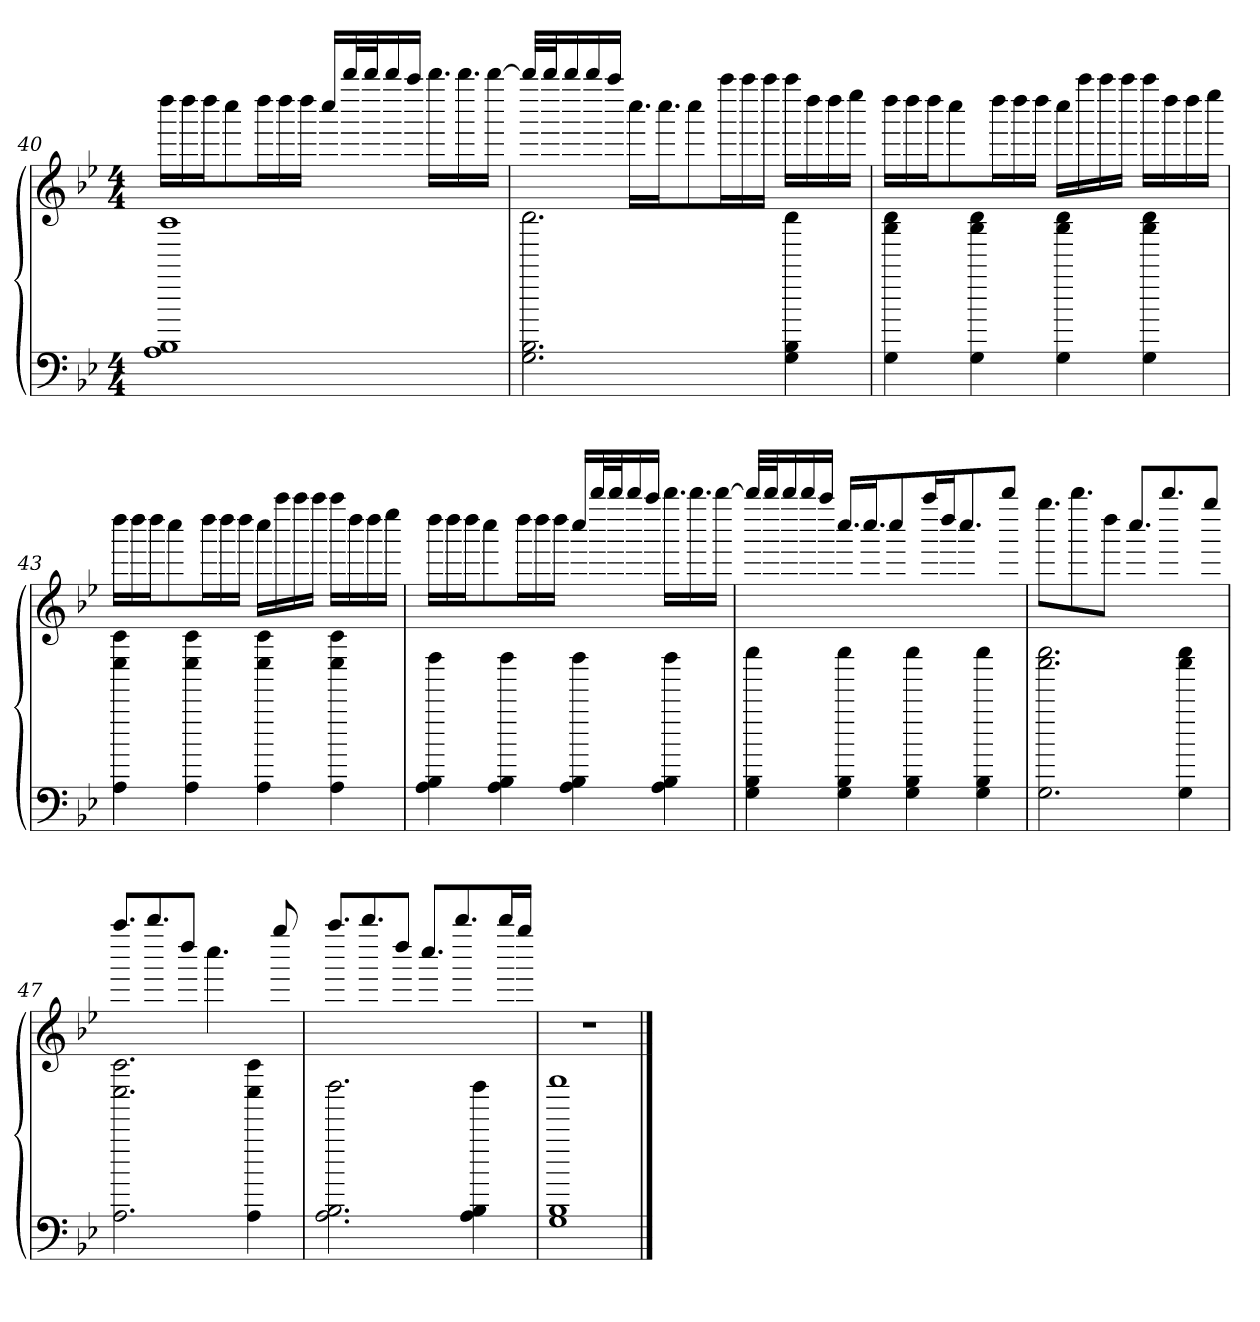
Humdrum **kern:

**kern	**kern
*part1	*part1
*staff2	*staff1
!!LO:LB:g=z
*clefF4	*clefG2
*k[b-e-]	*k[b-e-]
*M4/4	*M4/4
=40	=40
1A 1B- 1dddd	16dddd\LL
.	16dddd\
.	16dddd\J
.	8cccc\
.	16dddd\L
.	16dddd\
.	16dddd\JJ
.	16cccc/LL
.	32bbbb-/L
.	32bbbb-/J
.	16bbbb-/
.	16aaaa/JJ
.	16.bbbb-\LL
.	16.bbbb-\
.	[16bbbb-\JJ
=41	=41
2.G\ 2.B-\ 2.eeee-\	32bbbb-/LLL]
.	32bbbb-/J
.	16bbbb-/
.	16bbbb-/
.	16aaaa/JJ
.	16.cccc\LL
.	16.cccc\J
.	8cccc\
.	16aaaa\L
.	16aaaa\
.	16aaaa\JJ
4G\ 4B-\ 4eeee-\	16aaaa\LL
.	16dddd\
.	16dddd\
.	16eeee-\JJ
!!LO:LB:g=z
=42	=42
4G\ 4cccc\ 4eeee-\	16dddd\LL
.	16dddd\
.	16dddd\J
.	8cccc\
4G\ 4cccc\ 4eeee-\	.
.	16dddd\L
.	16dddd\
.	16dddd\JJ
4G\ 4cccc\ 4eeee-\	16cccc\LL
.	16aaaa\
.	16aaaa\
.	16aaaa\JJ
4G\ 4cccc\ 4eeee-\	16aaaa\LL
.	16dddd\
.	16dddd\
.	16eeee-\JJ
=43	=43
4A\ 4cccc\ 4aaaa\	16dddd\LL
.	16dddd\
.	16dddd\J
.	8cccc\
4A\ 4cccc\ 4aaaa\	.
.	16dddd\L
.	16dddd\
.	16dddd\JJ
4A\ 4cccc\ 4aaaa\	16cccc\LL
.	16aaaa\
.	16aaaa\
.	16aaaa\JJ
4A\ 4cccc\ 4aaaa\	16aaaa\LL
.	16dddd\
.	16dddd\
.	16eeee-\JJ
!!LO:LB:g=z
=44	=44
4A\ 4B-\ 4dddd\	16dddd\LL
.	16dddd\
.	16dddd\J
.	8cccc\
4A\ 4B-\ 4dddd\	.
.	16dddd\L
.	16dddd\
.	16dddd\JJ
4A\ 4B-\ 4dddd\	16cccc/LL
.	32bbbb-/L
.	32bbbb-/J
.	16bbbb-/
.	16aaaa/JJ
4A\ 4B-\ 4dddd\	16.bbbb-\LL
.	16.bbbb-\
.	[16bbbb-\JJ
=45	=45
4G\ 4B-\ 4eeee-\	32bbbb-/LLL]
.	32bbbb-/J
.	16bbbb-/
.	16bbbb-/
.	16aaaa/JJ
4G\ 4B-\ 4eeee-\	16.cccc/LL
.	16.cccc/J
.	8cccc/
4G\ 4B-\ 4eeee-\	.
.	16aaaa/L
.	16dddd/J
.	8.cccc/
4G\ 4B-\ 4eeee-\	.
.	8bbbb-/J
=46	=46
2.G\ 2.cccc\ 2.eeee-\	8.gggg\L
.	8.bbbb-\
.	8dddd\J
.	8.cccc/L
.	8.bbbb-/
4G\ 4cccc\ 4eeee-\	.
.	8gggg/J
!!LO:LB:g=z
=47	=47
2.A\ 2.cccc\ 2.aaaa\	8.aaaa/L
.	8.bbbb-/
.	8dddd/J
.	4.cccc\
4A\ 4cccc\ 4aaaa\	.
.	8gggg/
=48	=48
2.A\ 2.B-\ 2.dddd\	8.aaaa/L
.	8.bbbb-/
.	8dddd/J
.	8.cccc/L
.	8.bbbb-/
4A\ 4B-\ 4dddd\	.
.	16bbbb-/L
.	16gggg/JJ
=49	=49
1G 1B- 1eeee-	1r
==	==
*-	*-
